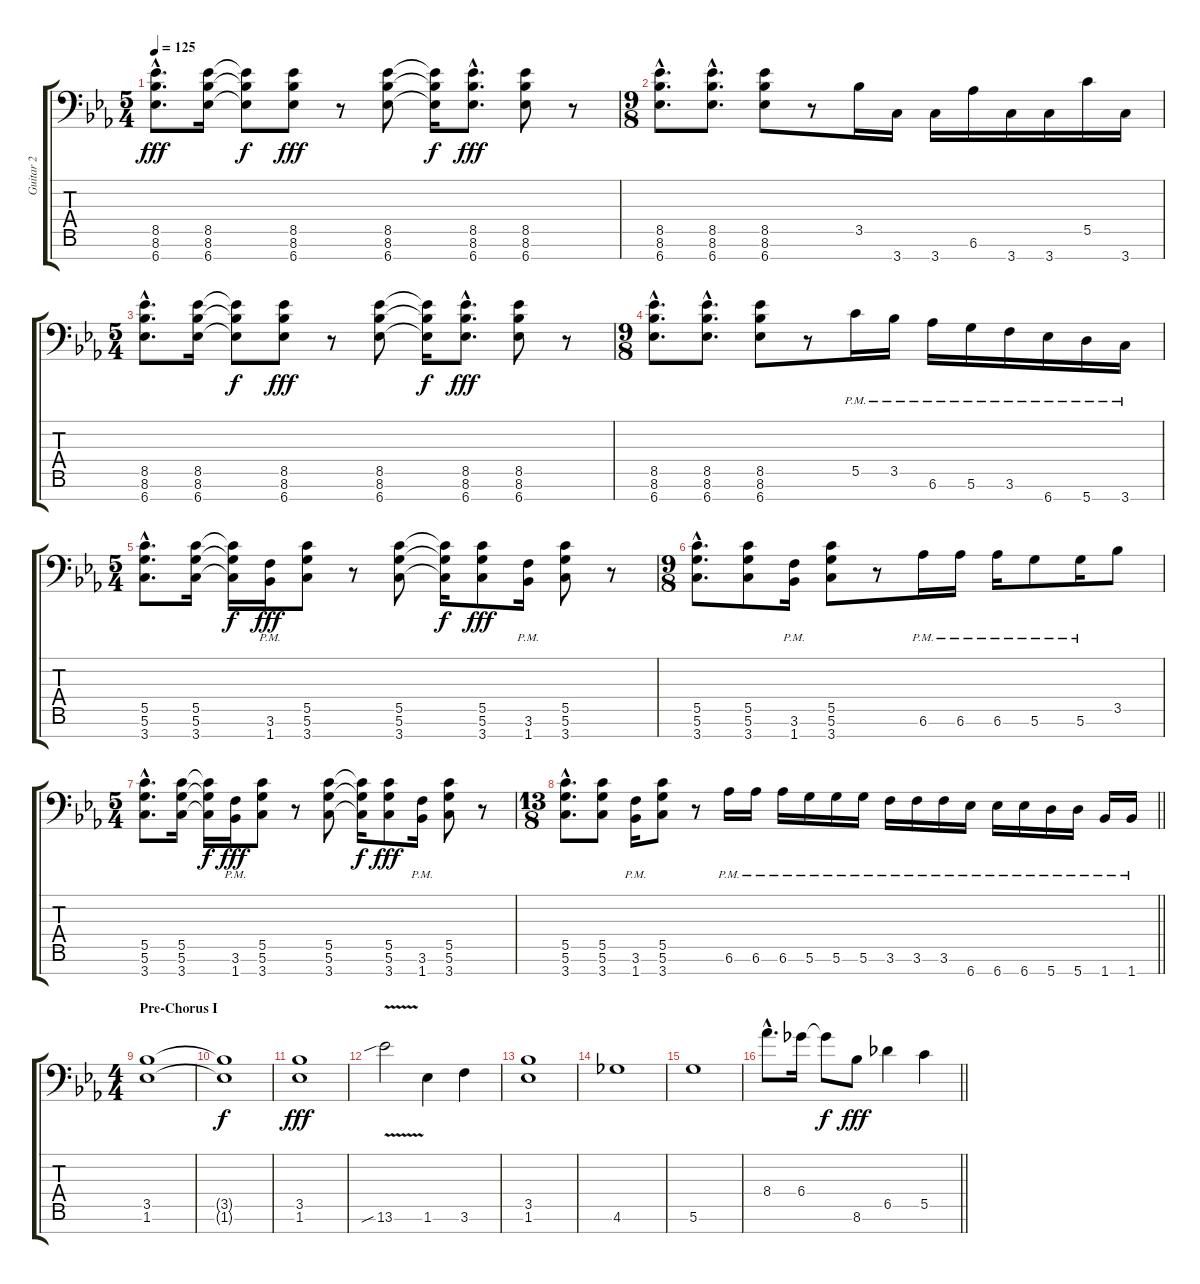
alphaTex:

\track ("Guitar 2" "Guitar 2") {instrument overdrivenguitar}
\staff {score tabs}
\tuning (D4 A3 F3 C3 G2 D2 A1) {hide}
\ts (5 4)
\tempo 125
\clef f4
\ks cminor
(8.5{hac} 8.6{hac} 6.7{hac}).8{d dy fff} (8.5 8.6 6.7).16 (8.5{t} 8.6{t} 6.7{t}).8{dy f} (8.5 8.6 6.7).8{dy fff} r.8 (8.5 8.6 6.7).8 (8.5{t} 8.6{t} 6.7{t}).16{dy f} (8.5{hac} 8.6{hac} 6.7{hac}).8{d dy fff} (8.5 8.6 6.7).8 r.8 |
\ts (9 8)
(8.5{hac} 8.6{hac} 6.7{hac}).8{d} (8.5{hac} 8.6{hac} 6.7{hac}).8{d} (8.5 8.6 6.7).8 r.8 3.5.16 3.7.16 3.7.16 6.6.16 3.7.16 3.7.16 5.5.16 3.7.16 |
\ts (5 4)
(8.5{hac} 8.6{hac} 6.7{hac}).8{d} (8.5 8.6 6.7).16 (8.5{t} 8.6{t} 6.7{t}).8{dy f} (8.5 8.6 6.7).8{dy fff} r.8 (8.5 8.6 6.7).8 (8.5{t} 8.6{t} 6.7{t}).16{dy f} (8.5{hac} 8.6{hac} 6.7{hac}).8{d dy fff} (8.5 8.6 6.7).8 r.8 |
\ts (9 8)
(8.5{hac} 8.6{hac} 6.7{hac}).8{d} (8.5{hac} 8.6{hac} 6.7{hac}).8{d} (8.5 8.6 6.7).8 r.8 5.5{pm}.16 3.5{pm}.16 6.6{pm}.16 5.6{pm}.16 3.6{pm}.16 6.7{pm}.16 5.7{pm}.16 3.7{pm}.16 |
\ts (5 4)
(5.5{hac} 5.6{hac} 3.7{hac}).8{d} (5.5 5.6 3.7).16 (5.5{t} 5.6{t} 3.7{t}).16{dy f} (3.6{pm} 1.7).16{dy fff} (5.5 5.6 3.7).8 r.8 (5.5 5.6 3.7).8 (5.5{t} 5.6{t} 3.7{t}).16{dy f} (5.5 5.6 3.7).8{dy fff} (3.6{pm} 1.7).16 (5.5 5.6 3.7).8 r.8 |
\ts (9 8)
(5.5{hac} 5.6{hac} 3.7{hac}).8{d} (5.5 5.6 3.7).8 (3.6{pm} 1.7).16 (5.5 5.6 3.7).8 r.8 6.6{pm}.16 6.6{pm}.16 6.6{pm}.16 5.6{pm}.8 5.6{pm}.16 3.5.8 |
\ts (5 4)
(5.5{hac} 5.6{hac} 3.7{hac}).8{d} (5.5 5.6 3.7).16 (5.5{t} 5.6{t} 3.7{t}).16{dy f} (3.6{pm} 1.7).16{dy fff} (5.5 5.6 3.7).8 r.8 (5.5 5.6 3.7).8 (5.5{t} 5.6{t} 3.7{t}).16{dy f} (5.5 5.6 3.7).8{dy fff} (3.6{pm} 1.7).16 (5.5 5.6 3.7).8 r.8 |
\ts (13 8)
\barLineRight lightlight
(5.5{hac} 5.6{hac} 3.7{hac}).8{d} (5.5 5.6 3.7).8 (3.6{pm} 1.7).16 (5.5 5.6 3.7).8 r.8 6.6{pm}.16 6.6{pm}.16 6.6{pm}.16 5.6{pm}.16 5.6{pm}.16 5.6{pm}.16 3.6{pm}.16 3.6{pm}.16 3.6{pm}.16 6.7{pm}.16 6.7{pm}.16 6.7{pm}.16 5.7{pm}.16 5.7{pm}.16 1.7{pm}.16 1.7{pm}.16 |
\ts (4 4)
\section ("" "Pre-Chorus I")
(3.5 1.6).1 |
(3.5{t} 1.6{t}).1{dy f} |
(3.5 1.6).1{dy fff} |
13.6{v sib}.2 1.6.4 3.6.4 |
(3.5 1.6).1 |
4.6.1 |
5.6.1 |
\barLineRight lightlight
8.4{hac}.8{d} 6.4.16 6.4{t}.8{dy f} 8.6.8{dy fff} 6.5.4 5.5.4
